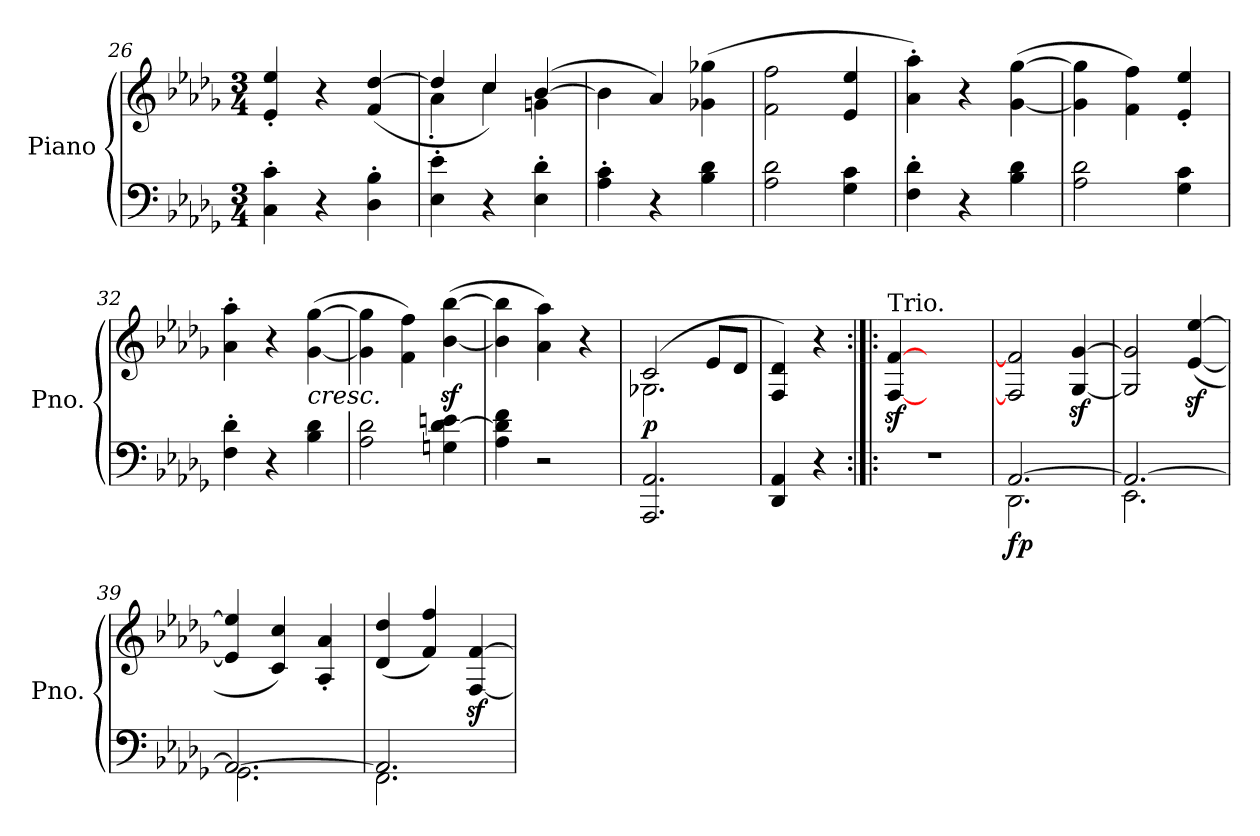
**kern	**kern	**dynam
*part1	*part1	*part1
*staff2	*staff1	*staff1/2
*I"Piano	*	*
*I'Pno.	*	*
*clefF4	*clefG2	*
*k[b-e-a-d-g-]	*k[b-e-a-d-g-]	*
*M3/4	*M3/4	*
=26	=26	=26
4C\' 4c\'	4e-/' 4ee-/'	.
4r	4r	.
4D-\' 4B-\'	(>4f/ [4dd-/	.
!!LO:LB:g=z
=27	=27	=27
*	*^	*
4E-\' 4e-\'	4dd-/]	4a-'\	.
4r	4cc/)	4cc\	.
4E-\' 4d-\'	(>[4b-/	4gn\	.
*	*v	*v	*
=28	=28	=28
4A-\' 4c\'	4b-\]	.
4r	4a-/)	.
4B-\ 4d-\	(>4g-X\ 4gg-X\	.
=29	=29	=29
2A-\ 2d-\	2f\ 2ff\	.
4G-\ 4c\	4e-/ 4ee-/	.
=30	=30	=30
4F\' 4d-\'	4a-\' 4aa-\')	.
4r	4r	.
4B-\ 4d-\	(>[4g-\ [4gg-\	.
=31	=31	=31
2A-\ 2d-\	4g-\] 4gg-\]	.
.	4f\ 4ff\)	.
4G-\ 4c\	4e-/' 4ee-/'	.
=32	=32	=32
4F\' 4d-\'	4a-\' 4aa-\'	.
4r	4r	.
!	!LO:TX:b:i:t=cresc.	!
4B-\ 4d-\	(>[4g-\ [4gg-\	.
=33	=33	=33
2A-\ 2d-\	4g-\] 4gg-\]	.
.	4f\ 4ff\)	.
4Gn\ [4d-\ 4en\	(>[4b-\z< [4bb-\z<	.
=34	=34	=34
4A-\ 4d-\] 4f\	4b-\] 4bb-\]	.
2r	4a-\ 4aa-\)	.
.	4r	.
=35	=35	=35
*	*^	*
!	!	!	!LO:DY:b
2.AAA-/ 2.AA-/	(>2c/	2.G-X\	p
.	8e-/L	.	.
.	8d-/J	.	.
*	*v	*v	*
=36	=36	=36
4DD-/ 4AA-/	4F/ 4d-/)	.
4r	4r	.
!!LO:LB:g=z
=36X2:|!|:	=36X2:|!|:	=36X2:|!|:
!	!LO:TX:a:t=Trio.	!
2.r	[4F/z< [4f/z<	.
.	2ryy	.
=37	=37	=37
*^	*	*
!	!	!	!LO:DY:b=2
[2.AA-/	2.DD-\	2F/] 2f/]	fp
.	.	[4G-/z< [4g-/z<	.
=38	=38	=38	=38
2.AA-/_	2.EE-\	2G-/] 2g-/]	.
.	.	(<[4e-/z< [4ee-/z<	.
=39	=39	=39	=39
2.AA-/_	2.GG-\	4e-/] 4ee-/]	.
.	.	4c/ 4cc/)	.
.	.	4A-/' 4a-/'	.
=40	=40	=40	=40
2.AA-/]	2.FF\	(<4d-/ 4dd-/	.
.	.	4f/ 4ff/)	.
.	.	[4F/z< [4f/z<	.
*v	*v	*	*
=	=	=
*-	*-	*-
